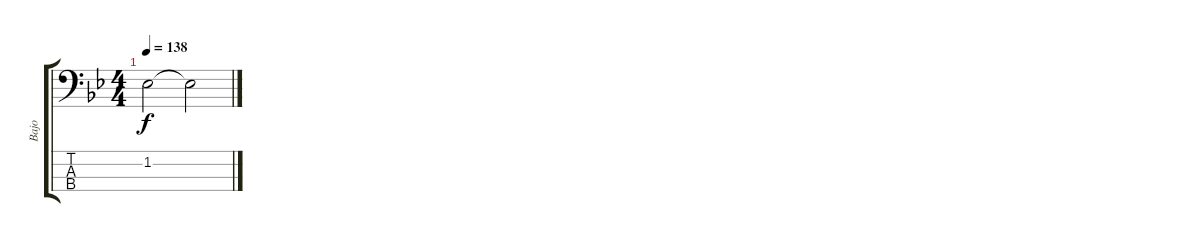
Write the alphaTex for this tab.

\track ("Bajo" "Bajo") {instrument electricbassfinger}
\staff {score tabs}
\tuning (G2 D2 A1 E1) {hide}
\ts (4 4)
\tempo 138
\clef f4
\ks bb
1.2{t}.2{dy f} 1.2{t}.2{volume 0}
